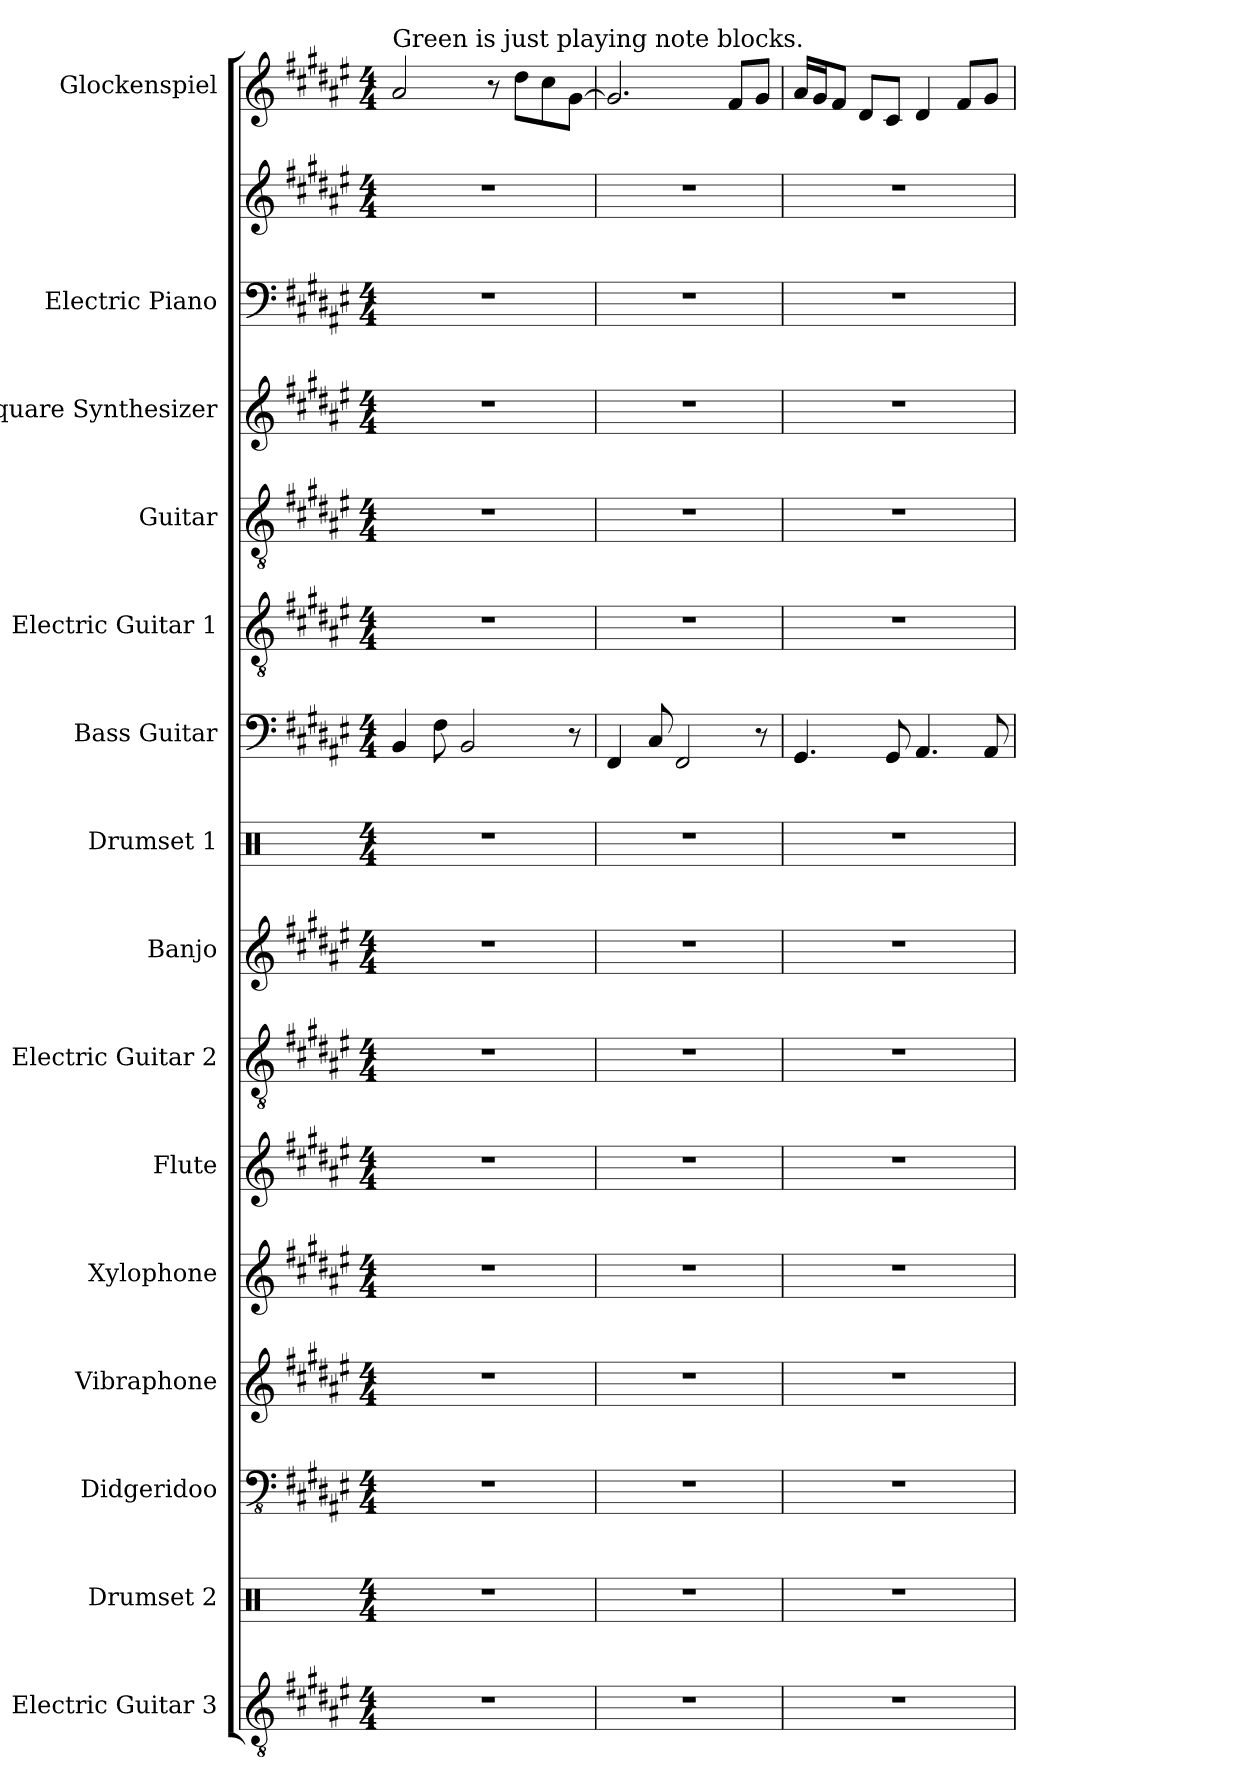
**kern	**kern	**kern	**kern	**kern	**kern	**kern	**kern	**kern	**kern	**kern	**kern	**kern	**kern	**kern	**kern
*part15	*part14	*part13	*part12	*part11	*part10	*part9	*part8	*part7	*part6	*part5	*part4	*part3	*part2	*part2	*part1
*staff16	*staff15	*staff14	*staff13	*staff12	*staff11	*staff10	*staff9	*staff8	*staff7	*staff6	*staff5	*staff4	*staff3	*staff2	*staff1
*I"Electric Guitar 3	*I"Drumset 2	*I"Didgeridoo	*I"Vibraphone	*I"Xylophone	*I"Flute	*I"Electric Guitar 2	*I"Banjo	*I"Drumset 1	*I"Bass Guitar	*I"Electric Guitar 1	*I"Guitar	*I"Square Synthesizer	*I"Electric Piano	*	*I"Glockenspiel
*I'El. Guit. 3	*I'D. Set 2	*I'Doo.	*I'Vib.	*I'Xyl.	*I'Fl.	*I'El. Guit. 2	*I'Bj.	*I'D. Set 1	*I'B. Guit.	*I'El. Guit. 1	*I'Guit.	*I'Synth.	*I'El. Pno.	*	*I'Glock.
*clefGv2	*clefX	*clefFv4	*clefG2	*clefG2	*clefG2	*clefGv2	*clefG2	*clefX	*clefF4	*clefGv2	*clefGv2	*clefG2	*clefF4	*clefG2	*clefG2
*	*	*	*	*ITrd-7c-12	*	*	*	*	*ITrd7c12	*	*	*	*	*	*ITrd-14c-24
*k[f#c#g#d#a#e#]	*k[]	*k[f#c#g#d#a#e#]	*k[f#c#g#d#a#e#]	*k[f#c#g#d#a#e#]	*k[f#c#g#d#a#e#]	*k[f#c#g#d#a#e#]	*k[f#c#g#d#a#e#]	*k[]	*k[f#c#g#d#a#e#]	*k[f#c#g#d#a#e#]	*k[f#c#g#d#a#e#]	*k[f#c#g#d#a#e#]	*k[f#c#g#d#a#e#]	*k[f#c#g#d#a#e#]	*k[f#c#g#d#a#e#]
*M4/4	*M4/4	*M4/4	*M4/4	*M4/4	*M4/4	*M4/4	*M4/4	*M4/4	*M4/4	*M4/4	*M4/4	*M4/4	*M4/4	*M4/4	*M4/4
=1	=1	=1	=1	=1	=1	=1	=1	=1	=1	=1	=1	=1	=1	=1	=1
!	!	!	!	!	!	!	!	!	!	!	!	!	!	!	!LO:TX:t=Green is just playing note blocks.
1r	1r	1r	1r	1r	1r	1r	1r	1r	4BBBi/	1r	1r	1r	1r	1r	2aaa#i/
.	.	.	.	.	.	.	.	.	8FF#i\	.	.	.	.	.	.
.	.	.	.	.	.	.	.	.	2BBBi/	.	.	.	.	.	.
.	.	.	.	.	.	.	.	.	.	.	.	.	.	.	8r
.	.	.	.	.	.	.	.	.	.	.	.	.	.	.	8dddd#i\L
.	.	.	.	.	.	.	.	.	.	.	.	.	.	.	8cccc#i\
.	.	.	.	.	.	.	.	.	8r	.	.	.	.	.	[8ggg#i\J
=2	=2	=2	=2	=2	=2	=2	=2	=2	=2	=2	=2	=2	=2	=2	=2
1r	1r	1r	1r	1r	1r	1r	1r	1r	4FFF#i/	1r	1r	1r	1r	1r	2.ggg#i/]
.	.	.	.	.	.	.	.	.	8CC#i/	.	.	.	.	.	.
.	.	.	.	.	.	.	.	.	2FFF#i/	.	.	.	.	.	.
.	.	.	.	.	.	.	.	.	.	.	.	.	.	.	8fff#i/L
.	.	.	.	.	.	.	.	.	8r	.	.	.	.	.	8ggg#i/J
=3	=3	=3	=3	=3	=3	=3	=3	=3	=3	=3	=3	=3	=3	=3	=3
1r	1r	1r	1r	1r	1r	1r	1r	1r	4.GGG#i/	1r	1r	1r	1r	1r	16aaa#i/LL
.	.	.	.	.	.	.	.	.	.	.	.	.	.	.	16ggg#i/J
.	.	.	.	.	.	.	.	.	.	.	.	.	.	.	8fff#i/J
.	.	.	.	.	.	.	.	.	.	.	.	.	.	.	8ddd#i/L
.	.	.	.	.	.	.	.	.	8GGG#i/	.	.	.	.	.	8ccc#i/J
.	.	.	.	.	.	.	.	.	4.AAA#i/	.	.	.	.	.	4ddd#i/
.	.	.	.	.	.	.	.	.	.	.	.	.	.	.	8fff#i/L
.	.	.	.	.	.	.	.	.	8AAA#i/	.	.	.	.	.	8ggg#i/J
=	=	=	=	=	=	=	=	=	=	=	=	=	=	=	=
*-	*-	*-	*-	*-	*-	*-	*-	*-	*-	*-	*-	*-	*-	*-	*-
